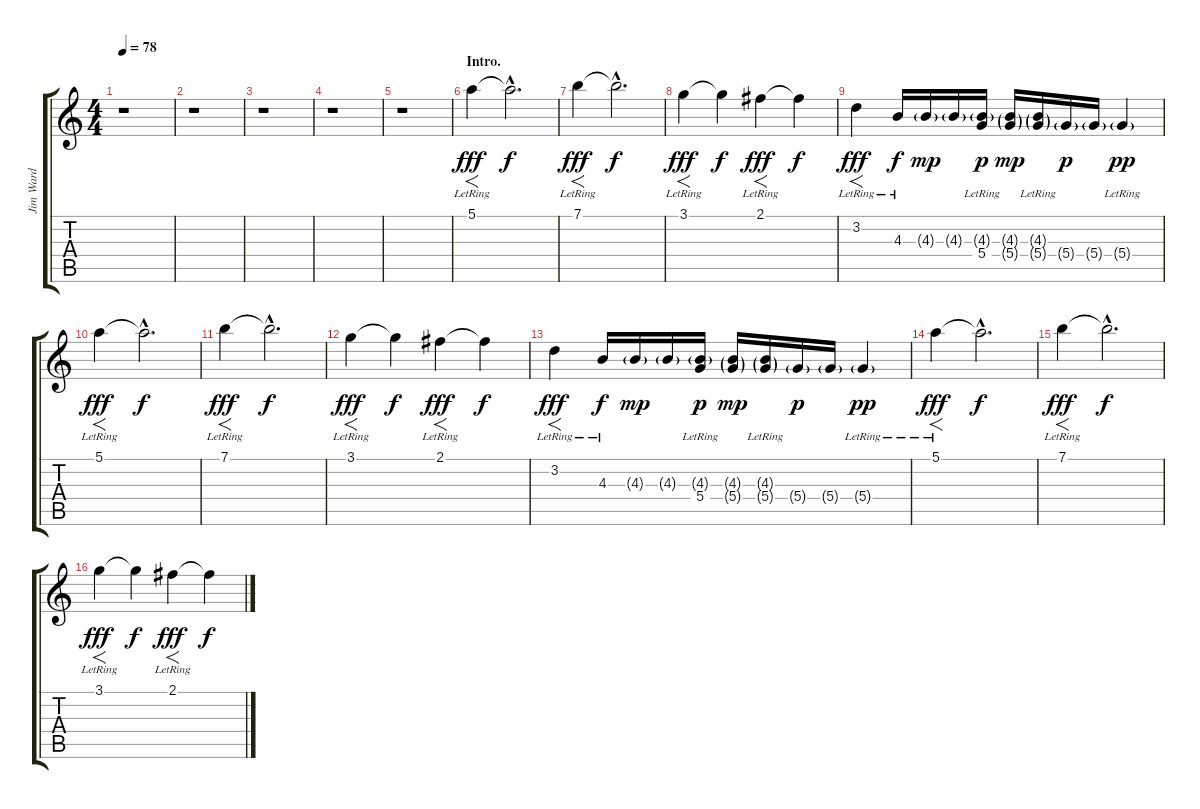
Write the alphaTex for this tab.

\track ("Jim Ward" "Jim Ward") {instrument electricguitarjazz}
\staff {score tabs}
\tuning (E4 B3 G3 D3 A2 E2) {hide}
\ts (4 4)
\tempo 78
\clef g2
\ks c
r.1{dy f} |
r.1 |
r.1 |
r.1 |
r.1 |
\section ("" "Intro.")
5.1{lr}.4{f dy fff instrument electricguitarjazz} 5.1{hac t}.2{d dy f} |
7.1{lr}.4{f dy fff} 7.1{hac t}.2{d dy f} |
3.1{lr}.4{f dy fff} 3.1{t}.4{dy f} 2.1{lr}.4{f dy fff} 2.1{t}.4{dy f} |
3.2{lr}.4{f dy fff} 4.3{lr}.16{dy f} 4.3{g}.16{dy mp} 4.3{g}.16 (4.3{g} 5.4{lr}).16{dy p} (4.3{g} 5.4{g}).16{dy mp} (4.3{g lr} 5.4{g}).16 5.4{g}.16{dy p} 5.4{g}.16 5.4{g lr}.4{dy pp} |
5.1{lr}.4{f dy fff} 5.1{hac t}.2{d dy f} |
7.1{lr}.4{f dy fff} 7.1{hac t}.2{d dy f} |
3.1{lr}.4{f dy fff} 3.1{t}.4{dy f} 2.1{lr}.4{f dy fff} 2.1{t}.4{dy f} |
3.2{lr}.4{f dy fff} 4.3{lr}.16{dy f} 4.3{g}.16{dy mp} 4.3{g}.16 (4.3{g} 5.4{lr}).16{dy p} (4.3{g} 5.4{g}).16{dy mp} (4.3{g lr} 5.4{g}).16 5.4{g}.16{dy p} 5.4{g}.16 5.4{g lr}.4{dy pp} |
5.1{lr}.4{f dy fff} 5.1{hac t}.2{d dy f} |
7.1{lr}.4{f dy fff} 7.1{hac t}.2{d dy f} |
3.1{lr}.4{f dy fff} 3.1{t}.4{dy f} 2.1{lr}.4{f dy fff} 2.1{t}.4{dy f}
